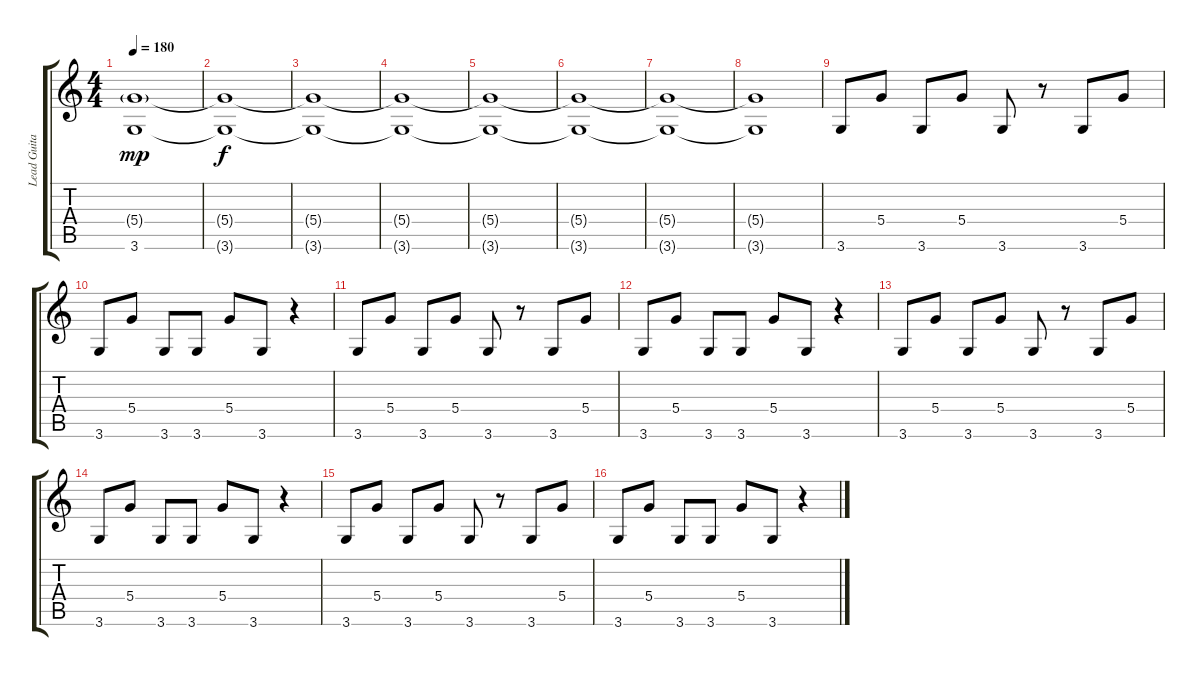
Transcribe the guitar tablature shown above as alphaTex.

\track ("Lead Guitar" "Lead Guita") {instrument distortionguitar}
\staff {score tabs}
\tuning (E4 B3 G3 D3 A2 E2) {hide}
\ts (4 4)
\tempo 180
\clef g2
\ks c
(5.4{g} 3.6).1{dy mp} |
(5.4{t} 3.6{t}).1{dy f} |
(5.4{t} 3.6{t}).1 |
(5.4{t} 3.6{t}).1 |
(5.4{t} 3.6{t}).1 |
(5.4{t} 3.6{t}).1 |
(5.4{t} 3.6{t}).1 |
(5.4{t} 3.6{t}).1 |
3.6.8 5.4.8 3.6.8 5.4.8 3.6.8 r.8 3.6.8 5.4.8 |
3.6.8 5.4.8 3.6.8 3.6.8 5.4.8 3.6.8 r.4 |
3.6.8 5.4.8 3.6.8 5.4.8 3.6.8 r.8 3.6.8 5.4.8 |
3.6.8 5.4.8 3.6.8 3.6.8 5.4.8 3.6.8 r.4 |
3.6.8 5.4.8 3.6.8 5.4.8 3.6.8 r.8 3.6.8 5.4.8 |
3.6.8 5.4.8 3.6.8 3.6.8 5.4.8 3.6.8 r.4 |
3.6.8 5.4.8 3.6.8 5.4.8 3.6.8 r.8 3.6.8 5.4.8 |
3.6.8 5.4.8 3.6.8 3.6.8 5.4.8 3.6.8 r.4
